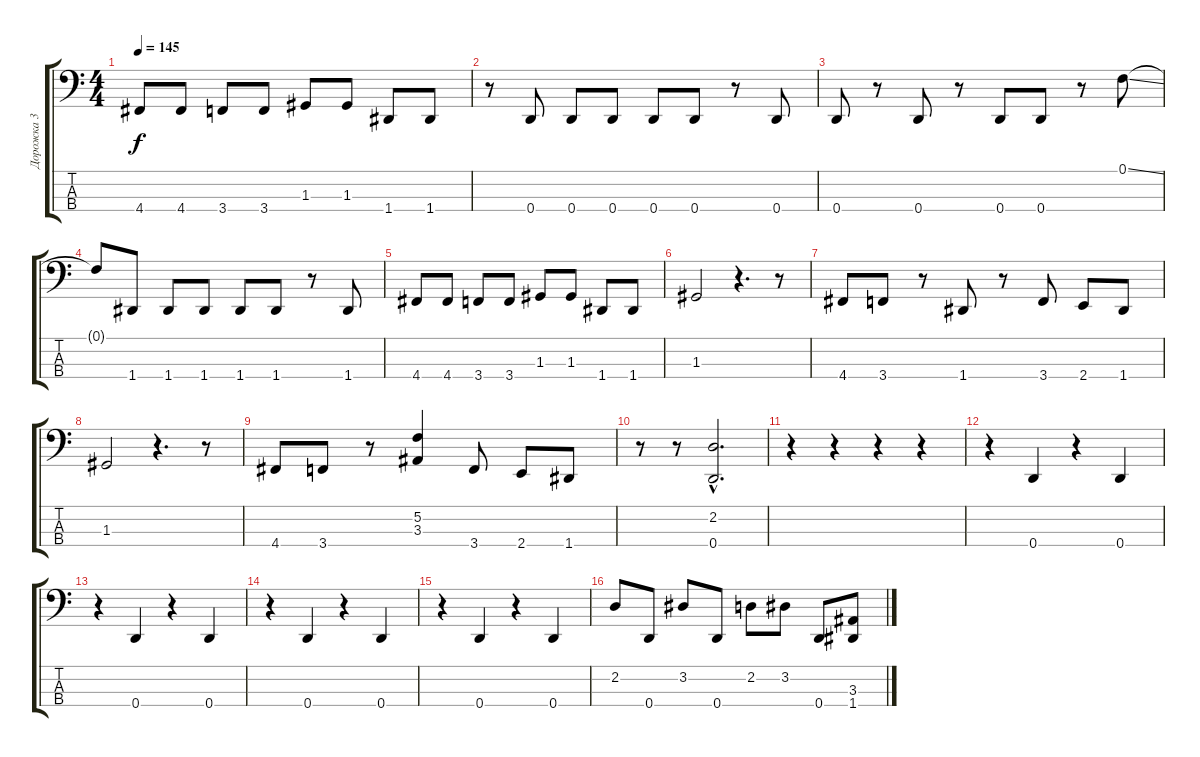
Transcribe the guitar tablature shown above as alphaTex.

\track ("Дорожка 3" "Дорожка 3") {instrument slapbass1}
\staff {score tabs}
\tuning (F2 C2 G1 D1) {hide}
\ts (4 4)
\tempo 145
\clef f4
\ks c
4.4.8{dy f} 4.4.8 3.4.8 3.4.8 1.3.8 1.3.8 1.4.8 1.4.8 |
r.8 0.4.8 0.4.8 0.4.8 0.4.8 0.4.8 r.8 0.4.8 |
0.4.8 r.8 0.4.8 r.8 0.4.8 0.4.8 r.8 0.1{ss}.8 |
0.1{t}.8 1.4.8 1.4.8 1.4.8 1.4.8 1.4.8 r.8 1.4.8 |
4.4.8 4.4.8 3.4.8 3.4.8 1.3.8 1.3.8 1.4.8 1.4.8 |
1.3.2 r.4{d} r.8 |
4.4.8 3.4.8 r.8 1.4.8 r.8 3.4.8 2.4.8 1.4.8 |
1.3.2 r.4{d} r.8 |
4.4.8 3.4.8 r.8 (5.2 3.3).4 3.4.8 2.4.8 1.4.8 |
r.8 r.8 (2.2{hac} 0.4{hac}).2{d} |
r.4 r.4 r.4 r.4 |
r.4 0.4.4 r.4 0.4.4 |
r.4 0.4.4 r.4 0.4.4 |
r.4 0.4.4 r.4 0.4.4 |
r.4 0.4.4 r.4 0.4.4 |
2.2.8 0.4.8 3.2.8 0.4.8 2.2.8 3.2.8 0.4.8 (3.3 1.4).8
